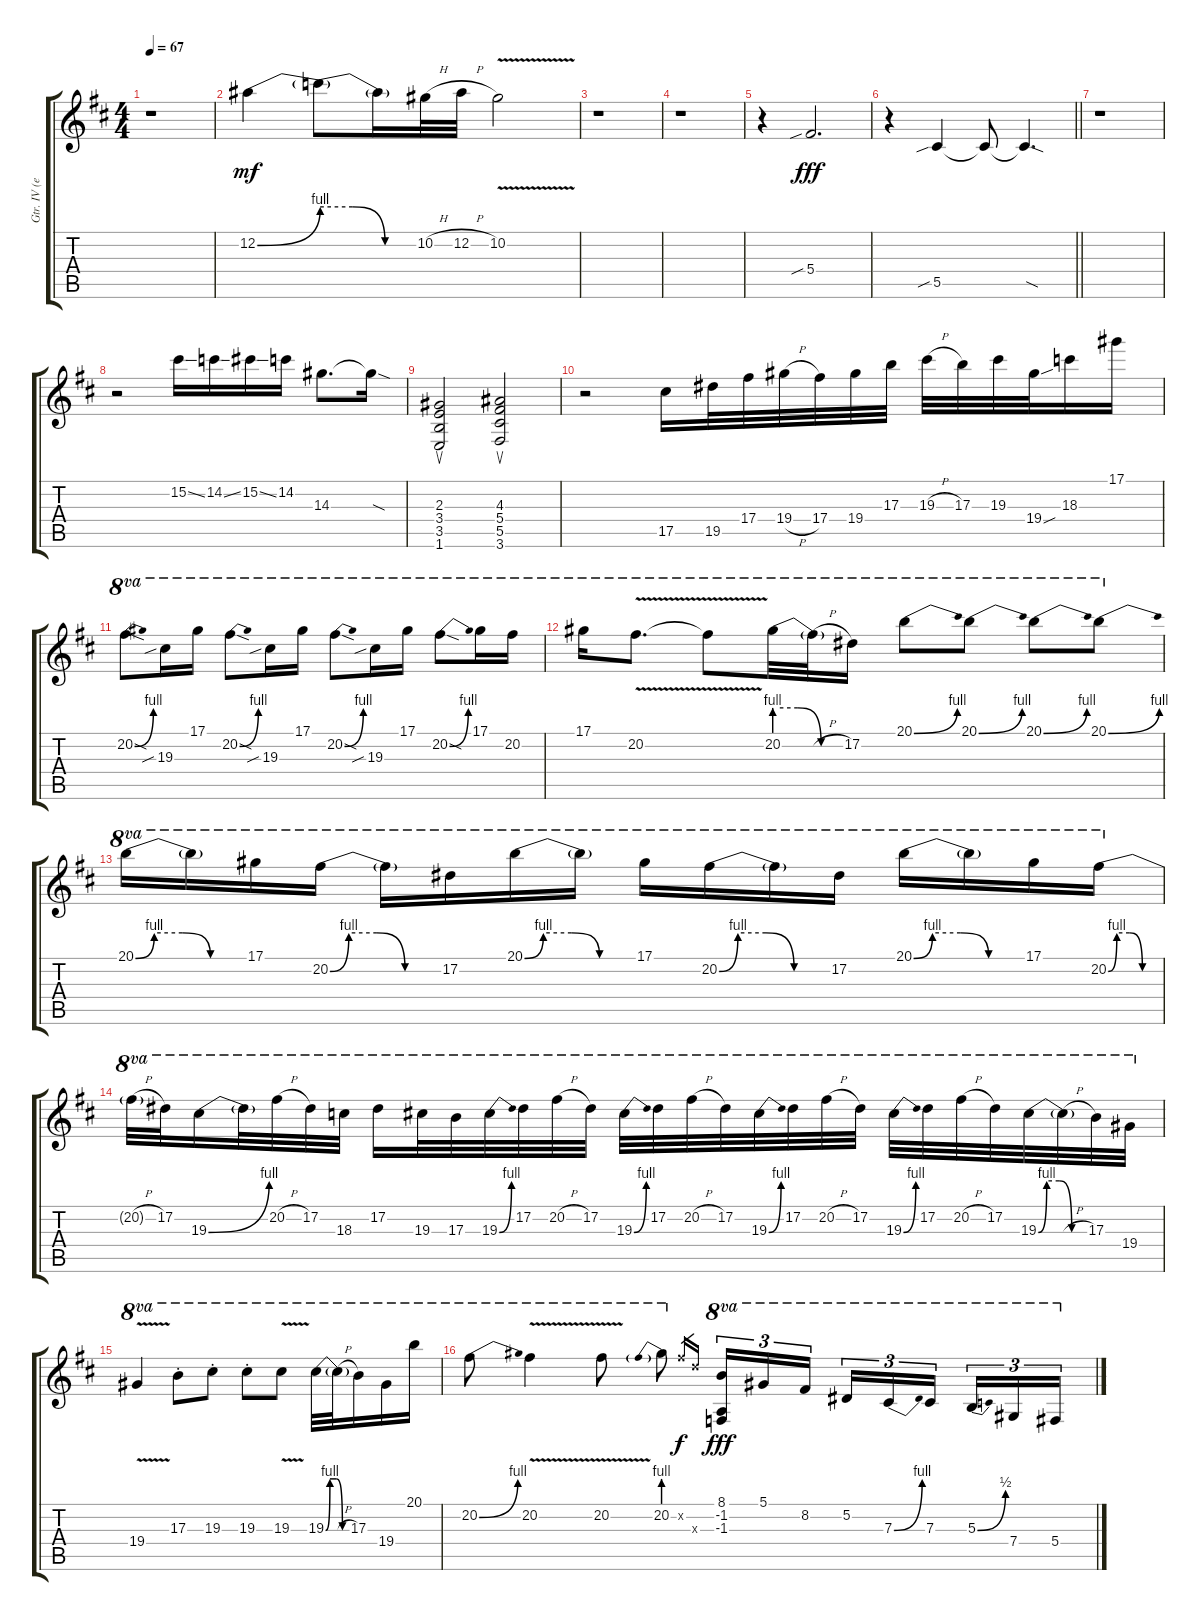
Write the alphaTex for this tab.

\track ("Gtr. IV (elec. w/dist.)" "Gtr. IV (e") {instrument distortionguitar}
\staff {score tabs}
\tuning (Eb4 Bb3 Gb3 Db3 Ab2 Eb2) {hide}
\ts (4 4)
\tempo 67
\clef g2
\ks d
r.1{dy f} |
12.2{be (bend 0 0 60 4)}.4{dy mf} 12.2{be (custom 0 4 20 4 40 0 60 0) t}.8 12.2{t}.16 10.2{h}.32 12.2{h}.32 10.2{v}.2 |
r.1 |
r.1 |
r.4 5.4{sib}.2{d dy fff} |
\barLineRight lightlight
r.4 5.5{sib}.4 5.5{t}.8 5.5{sod t}.4{d} |
r.1 |
r.2 15.2{ss}.16 14.2{ss}.16 15.2{ss}.16 14.2.16 14.3.8{d} 14.3{sod t}.16 |
(2.3 3.4 3.5 1.6).2{su} (4.3 5.4 5.5 3.6).2{su} |
r.2 17.5.16 19.5.32 17.4.32 19.4{h}.32 17.4.32 19.4.32 17.3.32 19.3{h}.32 17.3.32 19.3.32 19.4{sou}.32 18.3.16 17.1.16 |
20.2{be (bend 0 0 60 4) sod}.8{ot 8va} 19.3{sib}.16{ot 8va} 17.1.16{ot 8va} 20.2{be (bend 0 0 60 4) sod}.8{ot 8va} 19.3{sib}.16{ot 8va} 17.1.16{ot 8va} 20.2{be (bend 0 0 60 4) sod}.8{ot 8va} 19.3{sib}.16{ot 8va} 17.1.16{ot 8va} 20.2{be (bend 0 0 60 4) sod}.8{ot 8va} 17.1.16{ot 8va} 20.2.16{ot 8va} |
17.1.16{ot 8va} 20.2{v}.8{d ot 8va} 20.2{v t}.8{ot 8va} 20.2{be (custom 0 4 20 4 40 0 60 0)}.32{ot 8va} 20.2{h t}.32{ot 8va} 17.2.16{ot 8va} 20.1{be (bend 0 0 60 4)}.8{ot 8va} 20.1{be (bend 0 0 60 4)}.8{ot 8va} 20.1{be (bend 0 0 60 4)}.8{ot 8va} 20.1{be (bend 0 0 60 4)}.8{ot 8va} |
20.1{be (custom 0 0 10 4 25 4 40 0 60 0)}.16{ot 8va} 20.1{t}.16{ot 8va} 17.1.16{ot 8va} 20.2{be (custom 0 0 10 4 25 4 40 0 60 0)}.16{ot 8va} 20.2{t}.16{ot 8va} 17.2.16{ot 8va} 20.1{be (custom 0 0 10 4 25 4 40 0 60 0)}.16{ot 8va} 20.1{t}.16{ot 8va} 17.1.16{ot 8va} 20.2{be (custom 0 0 10 4 25 4 40 0 60 0)}.16{ot 8va} 20.2{t}.16{ot 8va} 17.2.16{ot 8va} 20.1{be (custom 0 0 10 4 25 4 40 0 60 0)}.16{ot 8va} 20.1{t}.16{ot 8va} 17.1.16{ot 8va} 20.2{be (custom 0 0 10 4 25 4 40 0 60 0)}.16{ot 8va} |
20.2{h t}.32{ot 8va} 17.2.32{ot 8va} 19.3{be (bend 0 0 60 4)}.16{ot 8va} 19.3{t}.32{ot 8va} 20.2{h}.32{ot 8va} 17.2.32{ot 8va} 18.3.32{ot 8va} 17.2.16{ot 8va} 19.3.32{ot 8va} 17.3.32{ot 8va} 19.3{be (bend 0 0 60 4)}.32{ot 8va} 17.2.32{ot 8va} 20.2{h}.32{ot 8va} 17.2.32{ot 8va} 19.3{be (bend 0 0 60 4)}.32{ot 8va} 17.2.32{ot 8va} 20.2{h}.32{ot 8va} 17.2.32{ot 8va} 19.3{be (bend 0 0 60 4)}.32{ot 8va} 17.2.32{ot 8va} 20.2{h}.32{ot 8va} 17.2.32{ot 8va} 19.3{be (bend 0 0 60 4)}.32{ot 8va} 17.2.32{ot 8va} 20.2{h}.32{ot 8va} 17.2.32{ot 8va} 19.3{be (custom 0 0 10 4 25 4 40 0 60 0)}.32{ot 8va} 19.3{h t}.32{ot 8va} 17.3.32{ot 8va} 19.4.32{ot 8va} |
19.4{v}.4{ot 8va} 17.3{st}.8{ot 8va} 19.3{st}.8{ot 8va} 19.3{st}.8{ot 8va} 19.3{v}.8{ot 8va} 19.3{be (custom 0 0 10 4 25 4 40 0 60 0)}.32{ot 8va} 19.3{h t}.32{ot 8va} 17.3.16{ot 8va} 19.4.16{ot 8va} 20.1.16{ot 8va} |
20.2{be (bend 0 0 60 4)}.8{ot 8va} 20.2{v}.4{ot 8va} 20.2{v}.8{ot 8va} 20.2{be (prebend 0 4 60 4)}.8{ot 8va} 8.2{x}.16{gr dy f} 8.3{x}.16{gr} (8.1 -1.2 -1.3).16{tu (3 2) ot 8va dy fff} 5.1.16{tu (3 2) ot 8va} 8.2.16{tu (3 2) ot 8va} 5.2.16{tu (3 2) ot 8va} 7.3{be (bend 0 0 60 4)}.16{tu (3 2) ot 8va} 7.3.16{tu (3 2) ot 8va beam splitsecondary} 5.3{be (bend 0 0 60 2)}.16{tu (3 2) ot 8va} 7.4.16{tu (3 2) ot 8va} 5.4.16{tu (3 2) ot 8va}
